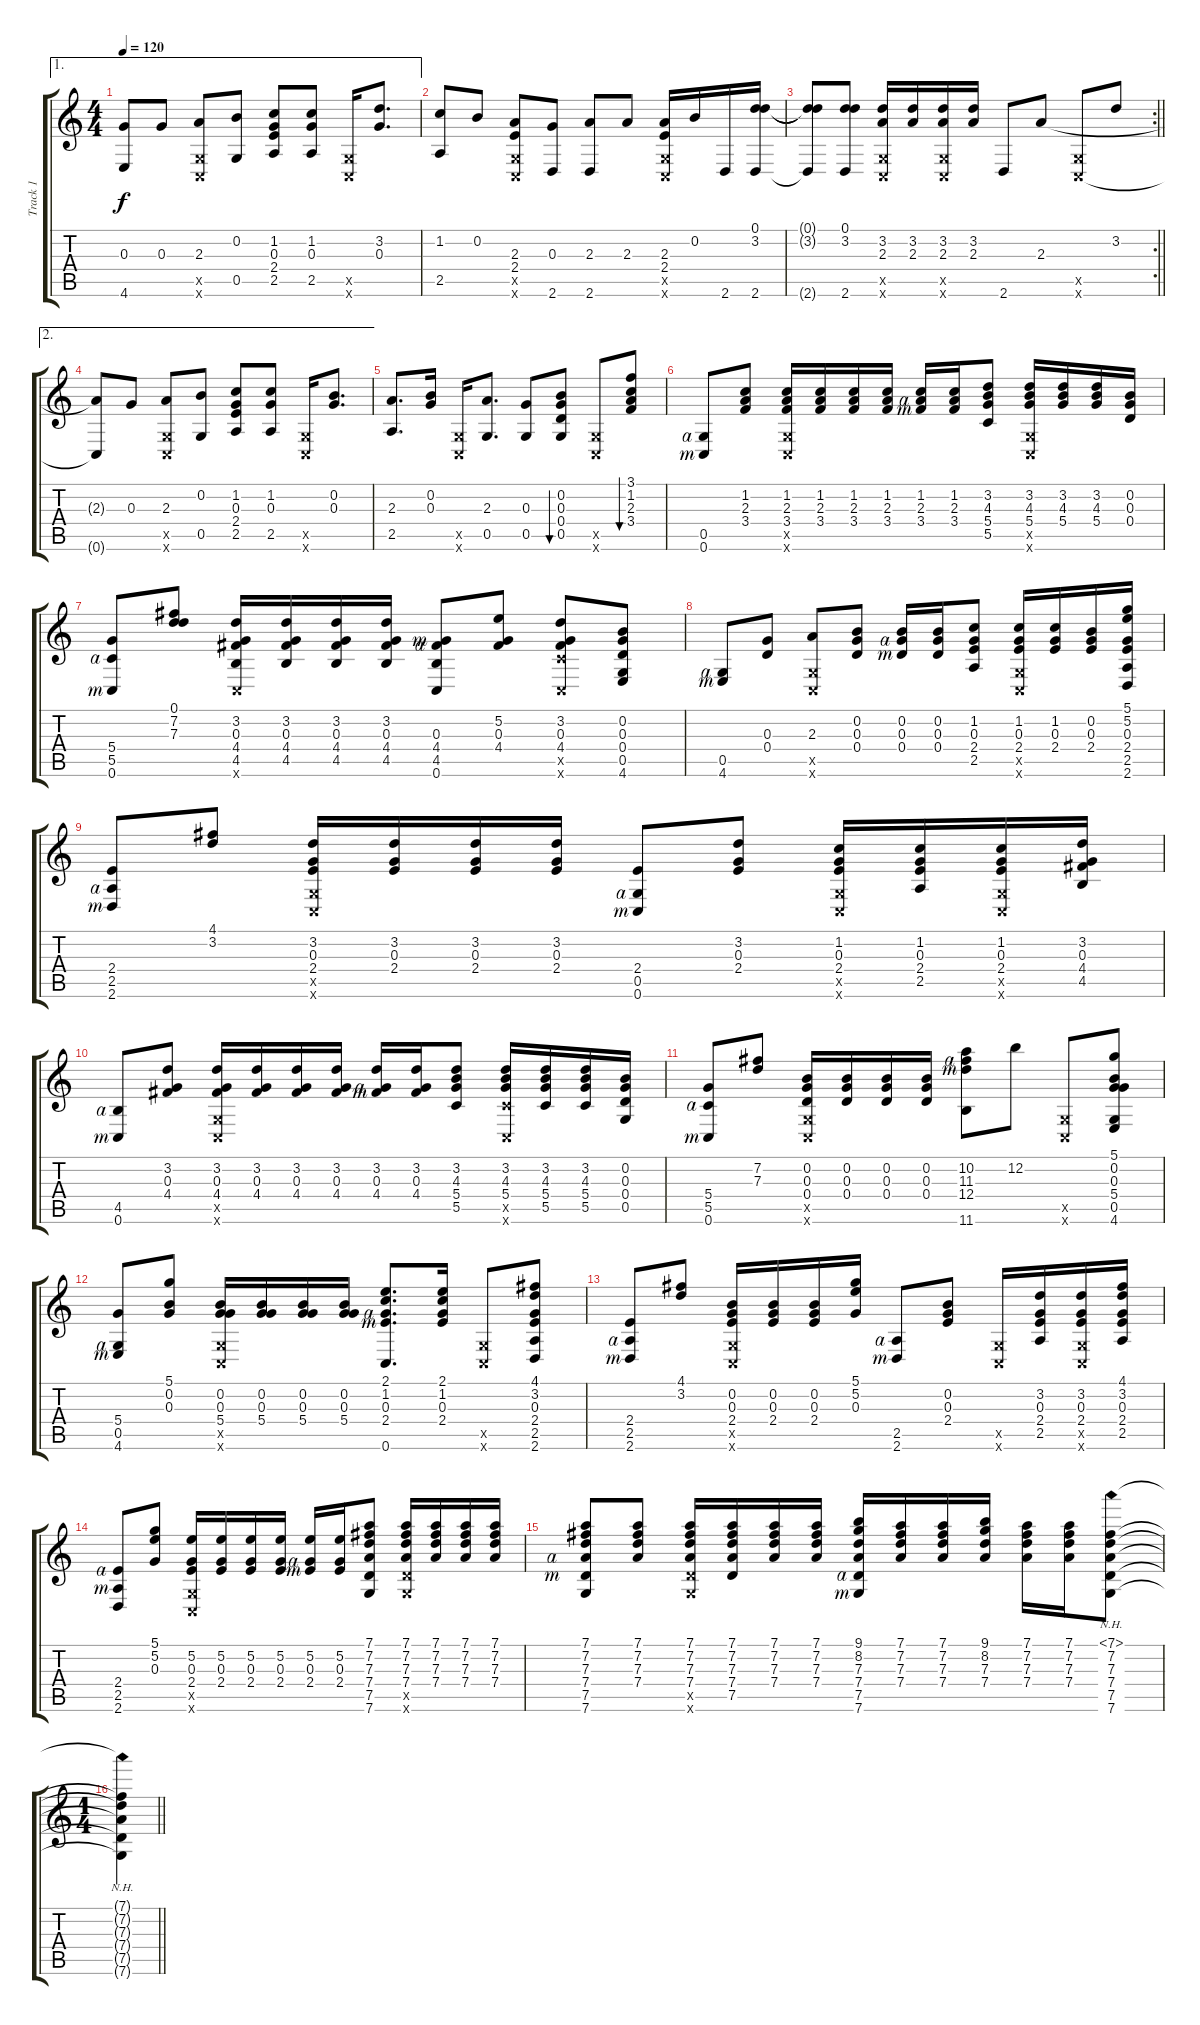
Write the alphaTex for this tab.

\track ("Track 1" "Track 1") {instrument acousticguitarsteel}
\staff {score tabs}
\tuning (D4 B3 G3 D3 G2 C2) {hide}
\ae 1
\ts (4 4)
\tempo 120
\clef g2
\ks c
(0.3{t} 4.6{t}).8{dy f} 0.3.8 (2.3 0.5{x} 0.6{x}).8 (0.2 0.5).8 (1.2 0.3 2.4 2.5).8 (1.2 0.3 2.5).8 (0.5{x} 0.6{x}).16 (3.2 0.3).8{d} |
(1.2 2.5).8 0.2.8 (2.3 2.4 0.5{x} 0.6{x}).8 (0.3 2.6).8 (2.3 2.6).8 2.3.8 (2.3 2.4 0.5{x} 0.6{x}).16 0.2.16 2.6.16 (0.1 3.2 2.6).16 |
\rc 2
\barLineRight lightlight
(0.1{t} 3.2{t} 2.6{t}).8 (0.1 3.2 2.6).8 (3.2 2.3 0.5{x} 0.6{x}).16 (3.2 2.3).16 (3.2 2.3 0.5{x} 0.6{x}).16 (3.2 2.3).16 2.6.8 2.3.8 (0.5{x} 0.6{x}).8 3.2.8 |
\ae 2
(2.3{t} 0.6{t}).8 0.3.8 (2.3 0.5{x} 0.6{x}).8 (0.2 0.5).8 (1.2 0.3 2.4 2.5).8 (1.2 0.3 2.5).8 (0.5{x} 0.6{x}).16 (0.2 0.3).8{d} |
(2.3 2.5).8{d} (0.2 0.3).16 (0.5{x} 0.6{x}).16 (2.3 0.5).8{d} (0.3 0.5).8 (0.2 0.3 0.4 0.5).8{bu 480} (0.5{x} 0.6{x}).8 (3.1 1.2 2.3 3.4).8{bu 480} |
(0.5{rf 4} 0.6{rf 3}).8 (1.2 2.3 3.4).8 (1.2 2.3 3.4 0.5{x} 0.6{x}).16 (1.2 2.3 3.4).16 (1.2 2.3 3.4).16 (1.2 2.3 3.4).16 (1.2 2.3{rf 4} 3.4{rf 3}).16 (1.2 2.3 3.4).16 (3.2 4.3 5.4 5.5).8 (3.2 4.3 5.4 0.5{x} 0.6{x}).16 (3.2 4.3 5.4).16 (3.2 4.3 5.4).16 (0.2 0.3 0.4).16 |
(5.4 5.5{rf 4} 0.6{rf 3}).8 (0.1 7.2 7.3).8 (3.2 0.3 4.4 4.5 0.6{x}).16 (3.2 0.3 4.4 4.5).16 (3.2 0.3 4.4 4.5).16 (3.2 0.3 4.4 4.5).16 (0.3{rf 3} 4.4{rf 4} 4.5 0.6).8 (5.2 0.3 4.4).8 (3.2 0.3 4.4 5.5{x} 0.6{x}).8 (0.2 0.3 0.4 0.5 4.6).8 |
(0.5{rf 4} 4.6{rf 3}).8 (0.3 0.4).8 (2.3 0.5{x} 0.6{x}).8 (0.2 0.3 0.4).8 (0.2 0.3{rf 4} 0.4{rf 3}).16 (0.2 0.3 0.4).16 (1.2 0.3 2.4 2.5).8 (1.2 0.3 2.4 0.5{x} 0.6{x}).16 (1.2 0.3 2.4).16 (0.2 0.3 2.4).16 (5.1 5.2 0.3 2.4 2.5 2.6).16 |
(2.4 2.5{rf 4} 2.6{rf 3}).8 (4.1 3.2).8 (3.2 0.3 2.4 0.5{x} 0.6{x}).16 (3.2 0.3 2.4).16 (3.2 0.3 2.4).16 (3.2 0.3 2.4).16 (2.4 0.5{rf 4} 0.6{rf 3}).8 (3.2 0.3 2.4).8 (1.2 0.3 2.4 0.5{x} 0.6{x}).16 (1.2 0.3 2.4 2.5).16 (1.2 0.3 2.4 0.5{x} 0.6{x}).16 (3.2 0.3 4.4 4.5).16 |
(4.5{rf 4} 0.6{rf 3}).8 (3.2 0.3 4.4).8 (3.2 0.3 4.4 0.5{x} 0.6{x}).16 (3.2 0.3 4.4).16 (3.2 0.3 4.4).16 (3.2 0.3 4.4).16 (3.2 0.3{rf 4} 4.4{rf 3}).16 (3.2 0.3 4.4).16 (3.2 4.3 5.4 5.5).8 (3.2 4.3 5.4 5.5{x} 0.6{x}).16 (3.2 4.3 5.4 5.5).16 (3.2 4.3 5.4 5.5).16 (0.2 0.3 0.4 0.5).16 |
(5.4 5.5{rf 4} 0.6{rf 3}).8 (7.2 7.3).8 (0.2 0.3 0.4 0.5{x} 0.6{x}).16 (0.2 0.3 0.4).16 (0.2 0.3 0.4).16 (0.2 0.3 0.4).16 (10.2 11.3{rf 4} 12.4{rf 3} 11.6).8 12.2.8 (0.5{x} 0.6{x}).8 (5.1 0.2 0.3 5.4 0.5 4.6).8 |
(5.4 0.5{rf 4} 4.6{rf 3}).8 (5.1 0.2 0.3).8 (0.2 0.3 5.4 0.5{x} 0.6{x}).16 (0.2 0.3 5.4).16 (0.2 0.3 5.4).16 (0.2 0.3 5.4).16 (2.1 1.2 0.3{rf 4} 2.4{rf 3} 0.6).8{d} (2.1 1.2 0.3 2.4).16 (0.5{x} 0.6{x}).8 (4.1 3.2 0.3 2.4 2.5 2.6).8 |
(2.4 2.5{rf 4} 2.6{rf 3}).8 (4.1 3.2).8 (0.2 0.3 2.4 0.5{x} 0.6{x}).16 (0.2 0.3 2.4).16 (0.2 0.3 2.4).16 (5.1 5.2 0.3).16 (2.5{rf 4} 2.6{rf 3}).8 (0.2 0.3 2.4).8 (0.5{x} 0.6{x}).16 (3.2 0.3 2.4 2.5).16 (3.2 0.3 2.4 0.5{x} 0.6{x}).16 (4.1 3.2 0.3 2.4 2.5).16 |
(2.4{rf 4} 2.5{rf 3} 2.6).8 (5.1 5.2 0.3).8 (5.2 0.3 2.4 0.5{x} 0.6{x}).16 (5.2 0.3 2.4).16 (5.2 0.3 2.4).16 (5.2 0.3 2.4).16 (5.2 0.3{rf 4} 2.4{rf 3}).16 (5.2 0.3 2.4).16 (7.1 7.2 7.3 7.4 7.5 7.6).8 (7.1 7.2 7.3 7.4 7.5{x} 7.6{x}).16 (7.1 7.2 7.3 7.4).16 (7.1 7.2 7.3 7.4).16 (7.1 7.2 7.3 7.4).16 |
(7.1 7.2 7.3 7.4{rf 4} 7.5{rf 3} 7.6).8 (7.1 7.2 7.3 7.4).8 (7.1 7.2 7.3 7.4 7.5{x} 7.6{x}).16 (7.1 7.2 7.3 7.4 7.5).16 (7.1 7.2 7.3 7.4).16 (7.1 7.2 7.3 7.4).16 (9.1 8.2 7.3 7.4 7.5{rf 4} 7.6{rf 3}).16 (7.1 7.2 7.3 7.4).16 (7.1 7.2 7.3 7.4).16 (9.1 8.2 7.3 7.4).16 (7.1 7.2 7.3 7.4).16 (7.1 7.2 7.3 7.4).16 (7.1{nh} 7.2 7.3 7.4 7.5 7.6).8 |
\ts (1 4)
\barLineRight lightlight
(7.1{nh t} 7.2{t} 7.3{t} 7.4{t} 7.5{t} 7.6{t}).4
